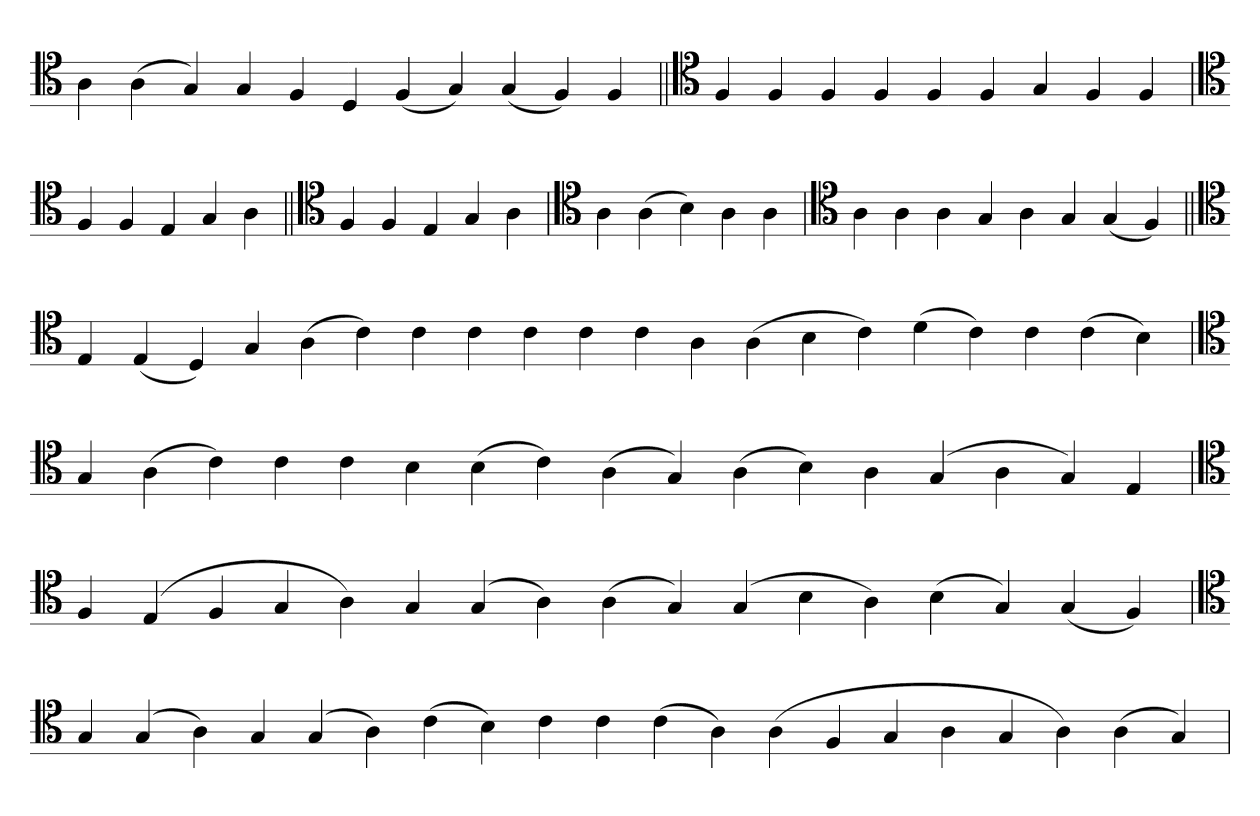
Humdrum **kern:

**kern
*part1
*staff1
*clefC4
=
4A
(4A
4G)
4G
4F
4D
(4F
4G)
(4G
4F)
4F
=||
*clefC4
4F
4F
4F
4F
4F
4F
4G
4F
4F
=`
*clefC4
4F
4F
4E
4G
4A
=||
*clefC4
4F
4F
4E
4G
4A
=`
*clefC4
4A
(4A
4B)
4A
4A
=`
*clefC4
4A
4A
4A
4G
4A
4G
(4G
4F)
=||
*clefC4
4E
(4E
4D)
4G
(4A
4c)
4c
4c
4c
4c
4c
4A
(4A
4B
4c)
(4d
4c)
4c
(4c
4B)
=`
*clefC4
4G
(4A
4c)
4c
4c
4B
(4B
4c)
(4A
4G)
(4A
4B)
4A
(4G
4A
4G)
4E
=
*clefC4
4F
(4E
4F
4G
4A)
4G
(4G
4A)
(4A
4G)
(4G
4B
4A)
(4B
4G)
(4G
4F)
='
*clefC4
4G
(4G
4A)
4G
(4G
4A)
(4c
4B)
4c
4c
(4c
4A)
(4A
4F
4G
4A
4G
4A)
(4A
4G)
=
*-
